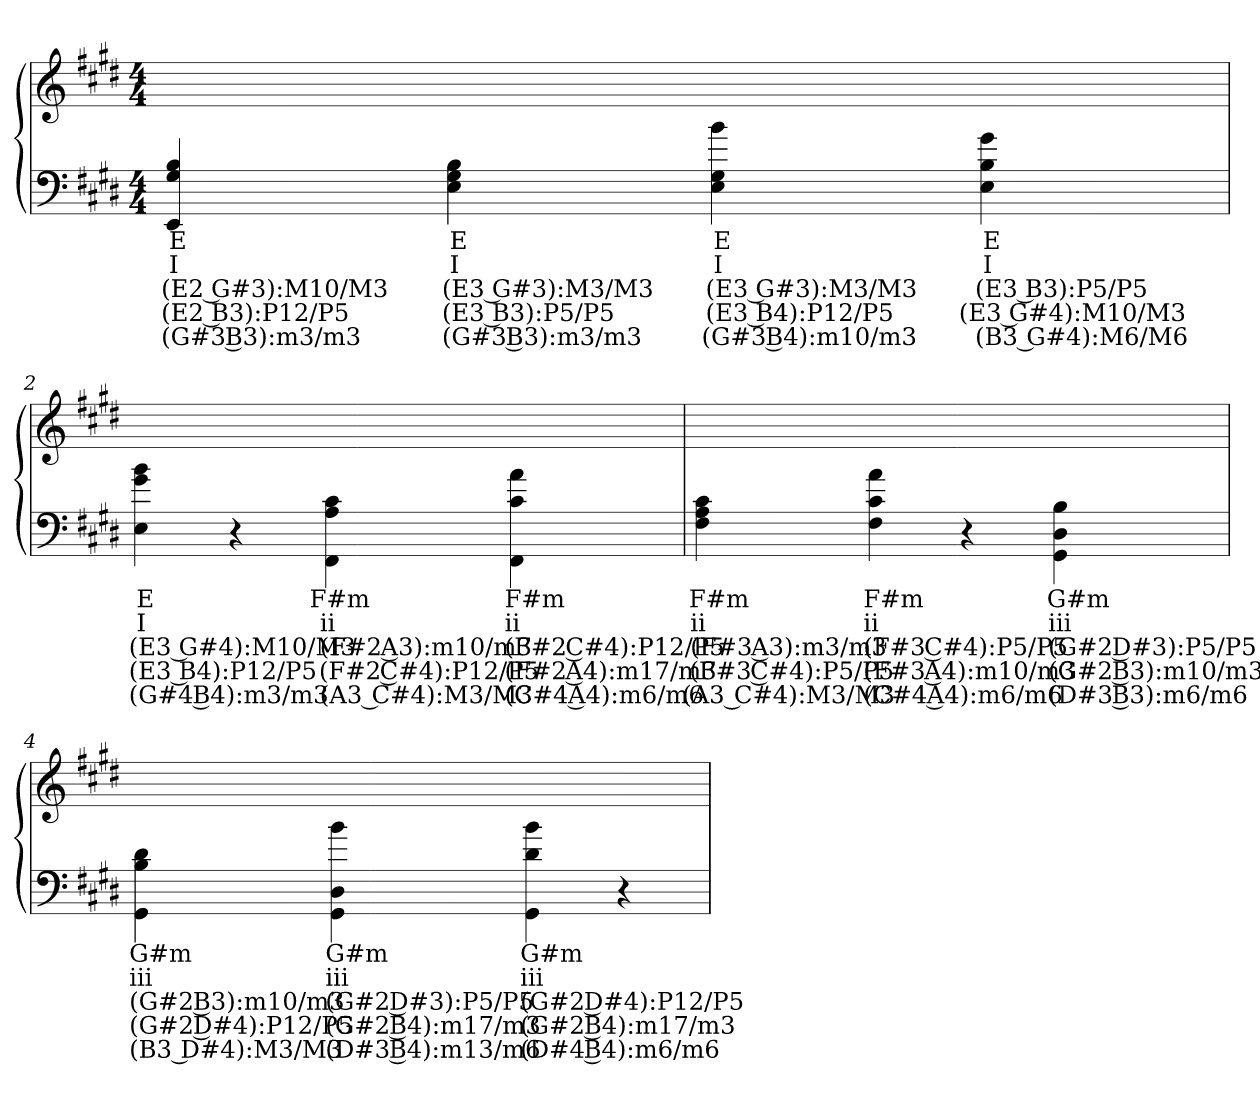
**kern	**text	**text	**text	**text	**text	**kern
*part2	*part2	*part2	*part2	*part2	*part2	*part1
*staff2	*staff2	*staff2	*staff2	*staff2	*staff2	*staff1
*clefF4	*	*	*	*	*	*clefG2
*k[f#c#g#d#]	*	*	*	*	*	*k[f#c#g#d#]
*E:	*	*	*	*	*	*E:
*M4/4	*	*	*	*	*	*M4/4
*MM60	*	*	*	*	*	*MM60
=1	=1	=1	=1	=1	=1	=1
4EE 4G# 4B	E	I	(E2 G#3):M10/M3	(E2 B3):P12/P5	(G#3 B3):m3/m3	1ryy
4E 4G# 4B	E	I	(E3 G#3):M3/M3	(E3 B3):P5/P5	(G#3 B3):m3/m3	.
4E 4G# 4b	E	I	(E3 G#3):M3/M3	(E3 B4):P12/P5	(G#3 B4):m10/m3	.
4E 4B 4g#	E	I	(E3 B3):P5/P5	(E3 G#4):M10/M3	(B3 G#4):M6/M6	.
=2	=2	=2	=2	=2	=2	=2
4E 4g# 4b	E	I	(E3 G#4):M10/M3	(E3 B4):P12/P5	(G#4 B4):m3/m3	1ryy
4r	.	.	.	.	.	.
4FF# 4A 4c#	F#m	ii	(F#2 A3):m10/m3	(F#2 C#4):P12/P5	(A3 C#4):M3/M3	.
4FF# 4c# 4a	F#m	ii	(F#2 C#4):P12/P5	(F#2 A4):m17/m3	(C#4 A4):m6/m6	.
=3	=3	=3	=3	=3	=3	=3
4F# 4A 4c#	F#m	ii	(F#3 A3):m3/m3	(F#3 C#4):P5/P5	(A3 C#4):M3/M3	1ryy
4F# 4c# 4a	F#m	ii	(F#3 C#4):P5/P5	(F#3 A4):m10/m3	(C#4 A4):m6/m6	.
4r	.	.	.	.	.	.
4GG# 4D# 4B	G#m	iii	(G#2 D#3):P5/P5	(G#2 B3):m10/m3	(D#3 B3):m6/m6	.
=4	=4	=4	=4	=4	=4	=4
4GG# 4B 4d#	G#m	iii	(G#2 B3):m10/m3	(G#2 D#4):P12/P5	(B3 D#4):M3/M3	1ryy
4GG# 4D# 4b	G#m	iii	(G#2 D#3):P5/P5	(G#2 B4):m17/m3	(D#3 B4):m13/m6	.
4GG# 4d# 4b	G#m	iii	(G#2 D#4):P12/P5	(G#2 B4):m17/m3	(D#4 B4):m6/m6	.
4r	.	.	.	.	.	.
=	=	=	=	=	=	=
*-	*-	*-	*-	*-	*-	*-
